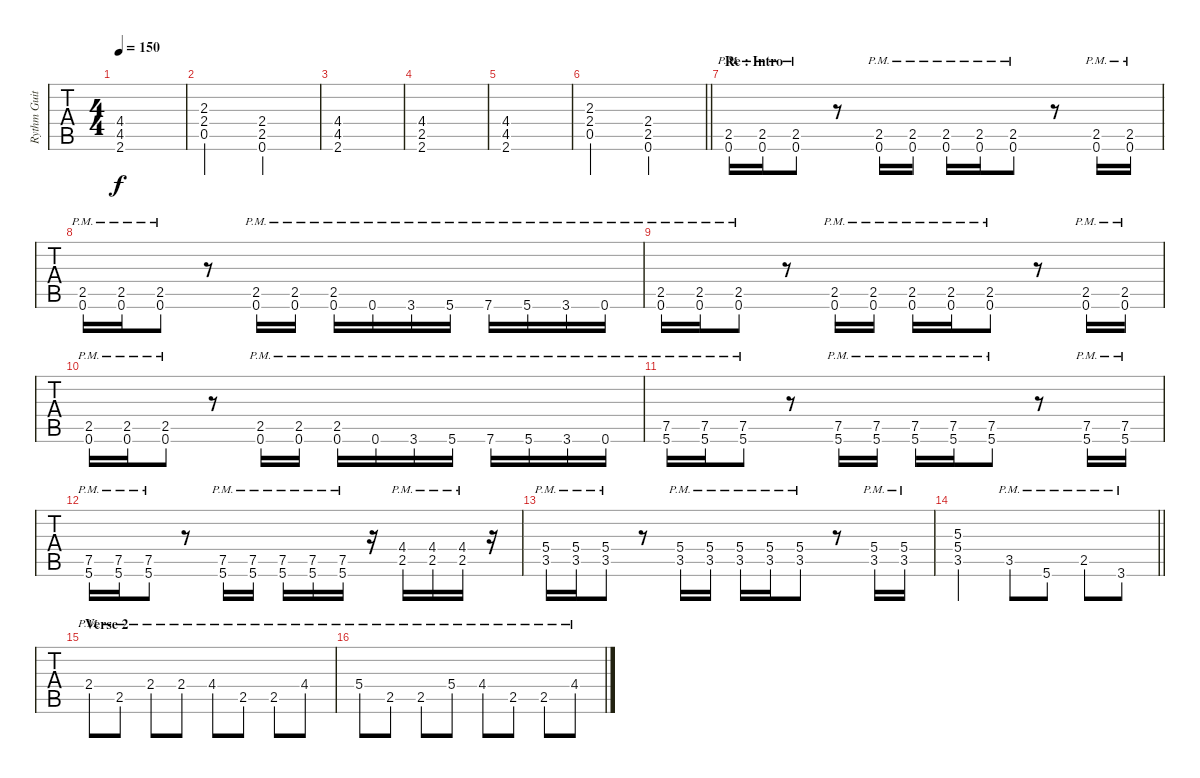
\track ("Rythm Guitar (Jose A. Garrido)" "Rythm Guit") {instrument distortionguitar}
\staff {tabs}
\tuning (Eb4 Bb3 Gb3 Db3 Ab2 Eb2) {hide}
\ts (4 4)
\tempo 150
\clef g2
\ks c
(4.4 4.5 2.6).1{dy f} |
(2.3 2.4 0.5).2 (2.4 2.5 0.6).2 |
(4.4 4.5 2.6).1 |
(4.4 2.5 2.6).1 |
(4.4 4.5 2.6).1 |
\barLineRight lightlight
(2.3 2.4 0.5).2 (2.4 2.5 0.6).2 |
\section ("" "Re : Intro")
(2.5{pm} 0.6{pm}).16 (2.5{pm} 0.6{pm}).16 (2.5{pm} 0.6{pm}).8 r.8 (2.5{pm} 0.6{pm}).16 (2.5{pm} 0.6{pm}).16 (2.5{pm} 0.6{pm}).16 (2.5{pm} 0.6{pm}).16 (2.5{pm} 0.6{pm}).8 r.8 (2.5{pm} 0.6{pm}).16 (2.5{pm} 0.6{pm}).16 |
(2.5{pm} 0.6{pm}).16 (2.5{pm} 0.6{pm}).16 (2.5{pm} 0.6{pm}).8 r.8 (2.5{pm} 0.6{pm}).16 (2.5{pm} 0.6{pm}).16 (2.5{pm} 0.6{pm}).16 0.6{pm}.16 3.6{pm}.16 5.6{pm}.16 7.6{pm}.16 5.6{pm}.16 3.6{pm}.16 0.6{pm}.16 |
(2.5{pm} 0.6{pm}).16 (2.5{pm} 0.6{pm}).16 (2.5{pm} 0.6{pm}).8 r.8 (2.5{pm} 0.6{pm}).16 (2.5{pm} 0.6{pm}).16 (2.5{pm} 0.6{pm}).16 (2.5{pm} 0.6{pm}).16 (2.5{pm} 0.6{pm}).8 r.8 (2.5{pm} 0.6{pm}).16 (2.5{pm} 0.6{pm}).16 |
(2.5{pm} 0.6{pm}).16 (2.5{pm} 0.6{pm}).16 (2.5{pm} 0.6{pm}).8 r.8 (2.5{pm} 0.6{pm}).16 (2.5{pm} 0.6{pm}).16 (2.5{pm} 0.6{pm}).16 0.6{pm}.16 3.6{pm}.16 5.6{pm}.16 7.6{pm}.16 5.6{pm}.16 3.6{pm}.16 0.6{pm}.16 |
(7.5{pm} 5.6{pm}).16 (7.5{pm} 5.6{pm}).16 (7.5{pm} 5.6{pm}).8 r.8 (7.5{pm} 5.6{pm}).16 (7.5{pm} 5.6{pm}).16 (7.5{pm} 5.6{pm}).16 (7.5{pm} 5.6{pm}).16 (7.5{pm} 5.6{pm}).8 r.8 (7.5{pm} 5.6{pm}).16 (7.5{pm} 5.6{pm}).16 |
(7.5{pm} 5.6{pm}).16 (7.5{pm} 5.6{pm}).16 (7.5{pm} 5.6{pm}).8 r.8 (7.5{pm} 5.6{pm}).16 (7.5{pm} 5.6{pm}).16 (7.5{pm} 5.6{pm}).16 (7.5{pm} 5.6{pm}).16 (7.5{pm} 5.6{pm}).16 r.16 (4.4{pm} 2.5{pm}).16 (4.4{pm} 2.5{pm}).16 (4.4{pm} 2.5{pm}).16 r.16 |
(5.4{pm} 3.5{pm}).16 (5.4{pm} 3.5{pm}).16 (5.4{pm} 3.5{pm}).8 r.8 (5.4{pm} 3.5{pm}).16 (5.4{pm} 3.5{pm}).16 (5.4{pm} 3.5{pm}).16 (5.4{pm} 3.5{pm}).16 (5.4{pm} 3.5{pm}).8 r.8 (5.4{pm} 3.5{pm}).16 (5.4{pm} 3.5{pm}).16 |
\barLineRight lightlight
(5.3 5.4 3.5).2 3.5{pm}.8 5.6{pm}.8 2.5{pm}.8 3.6{pm}.8 |
\section ("" "Verse 2")
2.4{pm}.8 2.5{pm}.8 2.4{pm}.8 2.4{pm}.8 4.4{pm}.8 2.5{pm}.8 2.5{pm}.8 4.4{pm}.8 |
5.4{pm}.8 2.5{pm}.8 2.5{pm}.8 5.4{pm}.8 4.4{pm}.8 2.5{pm}.8 2.5{pm}.8 4.4{pm}.8
